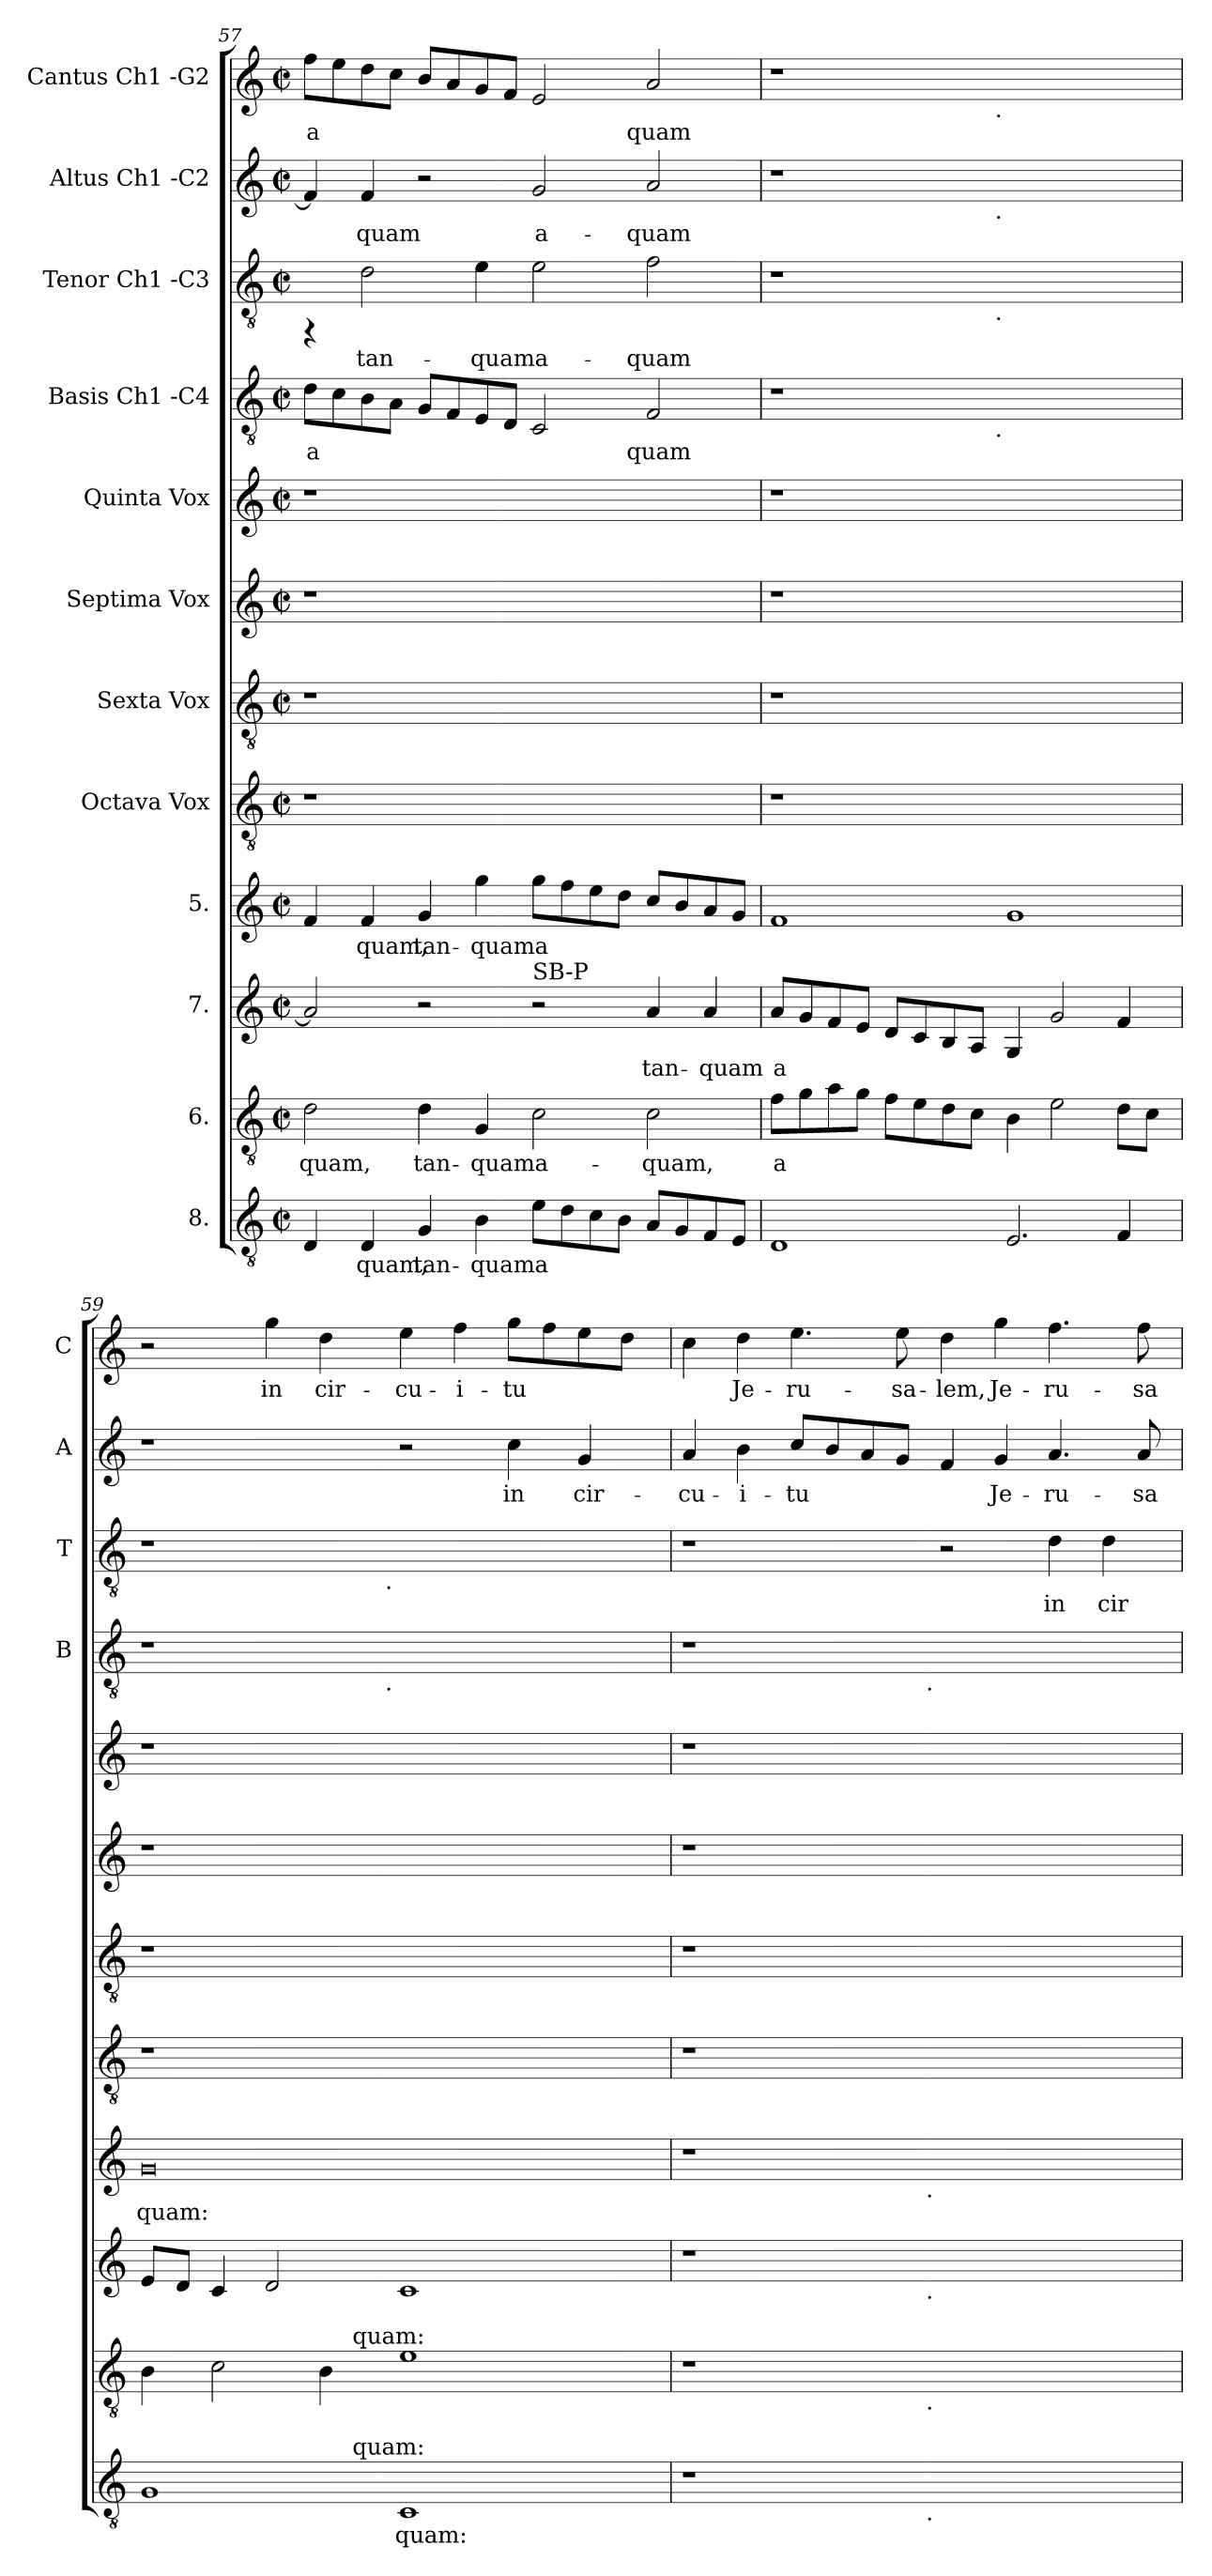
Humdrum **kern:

**kern	**text	**kern	**text	**kern	**text	**kern	**text	**kern	**kern	**kern	**kern	**kern	**text	**kern	**text	**kern	**text	**kern	**text
*part12	*part12	*part11	*part11	*part10	*part10	*part9	*part9	*part8	*part7	*part6	*part5	*part4	*part4	*part3	*part3	*part2	*part2	*part1	*part1
*staff12	*staff12	*staff11	*staff11	*staff10	*staff10	*staff9	*staff9	*staff8	*staff7	*staff6	*staff5	*staff4	*staff4	*staff3	*staff3	*staff2	*staff2	*staff1	*staff1
*I"8.	*	*I"6.	*	*I"7.	*	*I"5.	*	*I"Octava  Vox	*I"Sexta  Vox	*I"Septima  Vox	*I"Quinta  Vox	*I"Basis  Ch1 -C4	*	*I"Tenor  Ch1 -C3	*	*I"Altus  Ch1 -C2	*	*I"Cantus  Ch1 -G2	*
*	*	*	*	*	*	*	*	*	*	*	*	*I'B	*	*I'T	*	*I'A	*	*I'C	*
*clefGv2	*	*clefGv2	*	*clefG2	*	*clefG2	*	*clefGv2	*clefGv2	*clefG2	*clefG2	*clefGv2	*	*clefGv2	*	*clefG2	*	*clefG2	*
*k[]	*	*k[]	*	*k[]	*	*k[]	*	*k[]	*k[]	*k[]	*k[]	*k[]	*	*k[]	*	*k[]	*	*k[]	*
*C:	*	*C:	*	*C:	*	*C:	*	*C:	*C:	*C:	*C:	*C:	*	*C:	*	*C:	*	*C:	*
*M2/2	*	*M2/2	*	*M2/2	*	*M2/2	*	*M2/2	*M2/2	*M2/2	*M2/2	*M2/2	*	*M2/2	*	*M2/2	*	*M2/2	*
*met(c|)	*	*met(c|)	*	*met(c|)	*	*met(c|)	*	*met(c|)	*met(c|)	*met(c|)	*met(c|)	*met(c|)	*	*met(c|)	*	*met(c|)	*	*met(c|)	*
=57	=57	=57	=57	=57	=57	=57	=57	=57	=57	=57	=57	=57	=57	=57	=57	=57	=57	=57	=57
!	!LO:LY:b:cj	!	!LO:LY:b:cj	!	!LO:LY:b:cj	!	!LO:LY:b:cj	!	!	!	!	!	!LO:LY:b:cj	!	!	!	!LO:LY:b:cj	!	!LO:LY:b:cj
4D/	--	2d\	-quam,	2a/]	.	4f/	--	1r	1r	1r	1r	8d\L	a-	4rFF	.	4f/]	--	8ff\L	a-
!	!	!	!	!	!	!	!	!	!	!	!	!	!LO:LY:b:cj	!	!	!	!	!	!LO:LY:b:cj
.	.	.	.	.	.	.	.	.	.	.	.	8c\	--	.	.	.	.	8ee\	--
!	!LO:LY:b:cj	!	!	!	!	!	!LO:LY:b:cj	!	!	!	!	!	!LO:LY:b:cj	!	!LO:LY:b:cj	!	!LO:LY:b:cj	!	!LO:LY:b:cj
4D/	-quam,	.	.	.	.	4f/	-quam,	.	.	.	.	8B\	--	2d\	tan-	4f/	-quam	8dd\	--
!	!	!	!	!	!	!	!	!	!	!	!	!	!LO:LY:b:cj	!	!	!	!	!	!LO:LY:b:cj
.	.	.	.	.	.	.	.	.	.	.	.	8A\J	--	.	.	.	.	8cc\J	--
!	!LO:LY:b:cj	!	!LO:LY:b:cj	!	!	!	!LO:LY:b:cj	!	!	!	!	!	!LO:LY:b:cj	!	!	!	!	!	!LO:LY:b:cj
4G/	tan-	4d\	tan-	2r	.	4g/	tan-	.	.	.	.	8G/L	--	.	.	2r	.	8b/L	--
!	!	!	!	!	!	!	!	!	!	!	!	!	!LO:LY:b:cj	!	!	!	!	!	!LO:LY:b:cj
.	.	.	.	.	.	.	.	.	.	.	.	8F/	--	.	.	.	.	8a/	--
!	!LO:LY:b:cj	!	!LO:LY:b:cj	!	!	!	!LO:LY:b:cj	!	!	!	!	!	!LO:LY:b:cj	!	!LO:LY:b:cj	!	!	!	!LO:LY:b:cj
4B\	-quam	4G/	-quam	.	.	4gg\	-quam	.	.	.	.	8E/	--	4e\	-quam	.	.	8g/	--
!	!	!	!	!	!	!	!	!	!	!	!	!	!LO:LY:b:cj	!	!	!	!	!	!LO:LY:b:cj
.	.	.	.	.	.	.	.	.	.	.	.	8D/J	--	.	.	.	.	8f/J	--
!	!	!	!	!LO:TX:a:t=SB-P	!	!	!	!	!	!	!	!	!	!	!	!	!	!	!
!	!LO:LY:b:cj	!	!LO:LY:b:cj	!	!	!	!LO:LY:b:cj	!	!	!	!	!	!LO:LY:b:cj	!	!LO:LY:b:cj	!	!LO:LY:b:cj	!	!LO:LY:b:cj
8e\L	a-	2c\	a-	2r	.	8gg\L	a-	1ryy	1ryy	1ryy	1ryy	2C/	--	2e\	a-	2g/	a-	2e/	--
!	!LO:LY:b:cj	!	!	!	!	!	!LO:LY:b:cj	!	!	!	!	!	!	!	!	!	!	!	!
8d\	--	.	.	.	.	8ff\	--	.	.	.	.	.	.	.	.	.	.	.	.
!	!LO:LY:b:cj	!	!	!	!	!	!LO:LY:b:cj	!	!	!	!	!	!	!	!	!	!	!	!
8c\	--	.	.	.	.	8ee\	--	.	.	.	.	.	.	.	.	.	.	.	.
!	!LO:LY:b:cj	!	!	!	!	!	!LO:LY:b:cj	!	!	!	!	!	!	!	!	!	!	!	!
8B\J	--	.	.	.	.	8dd\J	--	.	.	.	.	.	.	.	.	.	.	.	.
!	!LO:LY:b:cj	!	!LO:LY:b:cj	!	!LO:LY:b:cj	!	!LO:LY:b:cj	!	!	!	!	!	!LO:LY:b:cj	!	!LO:LY:b:cj	!	!LO:LY:b:cj	!	!LO:LY:b:cj
8A/L	--	2c\	-quam,	4a/	tan-	8cc/L	--	.	.	.	.	2F/	-quam	2f\	-quam	2a/	-quam	2a/	-quam
!	!LO:LY:b:cj	!	!	!	!	!	!LO:LY:b:cj	!	!	!	!	!	!	!	!	!	!	!	!
8G/	--	.	.	.	.	8b/	--	.	.	.	.	.	.	.	.	.	.	.	.
!	!LO:LY:b:cj	!	!	!	!LO:LY:b:cj	!	!LO:LY:b:cj	!	!	!	!	!	!	!	!	!	!	!	!
8F/	--	.	.	4a/	-quam	8a/	--	.	.	.	.	.	.	.	.	.	.	.	.
!	!LO:LY:b:cj	!	!	!	!	!	!LO:LY:b:cj	!	!	!	!	!	!	!	!	!	!	!	!
8E/J	--	.	.	.	.	8g/J	--	.	.	.	.	.	.	.	.	.	.	.	.
=58	=58	=58	=58	=58	=58	=58	=58	=58	=58	=58	=58	=58	=58	=58	=58	=58	=58	=58	=58
!	!LO:LY:b:cj	!	!LO:LY:b:cj	!	!LO:LY:b:cj	!	!LO:LY:b:cj	!	!	!	!	!	!	!	!	!	!	!	!
*	*	*	*	*	*	*	*	*	*	*	*	*^	*	*^	*	*^	*	*^	*
1D	--	8f\L	a-	8a/L	a-	1f	--	1r	1r	1r	1r	1r	2ryy	.	1r	2ryy	.	1r	2ryy	.	1r	2ryy	.
!	!	!	!LO:LY:b:cj	!	!LO:LY:b:cj	!	!	!	!	!	!	!	!	!	!	!	!	!	!	!	!	!	!
.	.	8g\	--	8g/	--	.	.	.	.	.	.	.	.	.	.	.	.	.	.	.	.	.	.
!	!	!	!LO:LY:b:cj	!	!LO:LY:b:cj	!	!	!	!	!	!	!	!	!	!	!	!	!	!	!	!	!	!
.	.	8a\	--	8f/	--	.	.	.	.	.	.	.	.	.	.	.	.	.	.	.	.	.	.
!	!	!	!LO:LY:b:cj	!	!LO:LY:b:cj	!	!	!	!	!	!	!	!	!	!	!	!	!	!	!	!	!	!
.	.	8g\J	--	8e/J	--	.	.	.	.	.	.	.	.	.	.	.	.	.	.	.	.	.	.
!	!	!	!LO:LY:b:cj	!	!LO:LY:b:cj	!	!	!	!	!	!	!	!	!	!	!	!	!	!	!	!	!	!
.	.	8f\L	--	8d/L	--	.	.	.	.	.	.	.	4...ryy	.	.	4...ryy	.	.	4...ryy	.	.	4...ryy	.
!	!	!	!LO:LY:b:cj	!	!LO:LY:b:cj	!	!	!	!	!	!	!	!	!	!	!	!	!	!	!	!	!	!
.	.	8e\	--	8c/	--	.	.	.	.	.	.	.	.	.	.	.	.	.	.	.	.	.	.
!	!	!	!LO:LY:b:cj	!	!LO:LY:b:cj	!	!	!	!	!	!	!	!	!	!	!	!	!	!	!	!	!	!
.	.	8d\	--	8B/	--	.	.	.	.	.	.	.	.	.	.	.	.	.	.	.	.	.	.
!	!	!	!LO:LY:b:cj	!	!LO:LY:b:cj	!	!	!	!	!	!	!	!	!	!	!	!	!	!	!	!	!	!
.	.	8c\J	--	8A/J	--	.	.	.	.	.	.	.	.	.	.	.	.	.	.	.	.	.	.
!	!	!	!	!	!	!	!	!	!	!	!	!	!	!	!	!	!	!	!	!	!	!LO:TX:b:t=.	!
!	!	!	!	!	!	!	!	!	!	!	!	!	!	!	!	!	!	!	!LO:TX:b:t=.	!	!	!	!
!	!	!	!	!	!	!	!	!	!	!	!	!	!	!	!	!LO:TX:b:t=.	!	!	!	!	!	!	!
!	!	!	!	!	!	!	!	!	!	!	!	!	!LO:TX:b:t=.	!	!	!	!	!	!	!	!	!	!
.	.	.	.	.	.	.	.	.	.	.	.	.	1ryy	.	.	1ryy	.	.	1ryy	.	.	1ryy	.
!	!LO:LY:b:cj	!	!LO:LY:b:cj	!	!LO:LY:b:cj	!	!LO:LY:b:cj	!	!	!	!	!	!	!	!	!	!	!	!	!	!	!	!
2.E/	--	4B\	--	4G/	--	1g	--	1ryy	1ryy	1ryy	1ryy	1ryy	.	.	1ryy	.	.	1ryy	.	.	1ryy	.	.
!	!	!	!LO:LY:b:cj	!	!LO:LY:b:cj	!	!	!	!	!	!	!	!	!	!	!	!	!	!	!	!	!	!
.	.	2e\	--	2g/	--	.	.	.	.	.	.	.	.	.	.	.	.	.	.	.	.	.	.
!	!LO:LY:b:cj	!	!LO:LY:b:cj	!	!LO:LY:b:cj	!	!	!	!	!	!	!	!	!	!	!	!	!	!	!	!	!	!
4F/	--	8d\L	--	4f/	--	.	.	.	.	.	.	.	.	.	.	.	.	.	.	.	.	.	.
!	!	!	!LO:LY:b:cj	!	!	!	!	!	!	!	!	!	!	!	!	!	!	!	!	!	!	!	!
.	.	8c\J	--	.	.	.	.	.	.	.	.	.	.	.	.	.	.	.	.	.	.	.	.
.	.	.	.	.	.	.	.	.	.	.	.	.	32ryy	.	.	32ryy	.	.	32ryy	.	.	32ryy	.
!!LO:PB:g=z
=59	=59	=59	=59	=59	=59	=59	=59	=59	=59	=59	=59	=59	=59	=59	=59	=59	=59	=59	=59	=59	=59	=59	=59
!	!LO:LY:b:cj	!	!LO:LY:b:cj	!	!LO:LY:b:cj	!	!LO:LY:b:cj	!	!	!	!	!	!	!	!	!	!	!	!	!	!	!	!
*	*	*	*	*	*	*	*	*	*	*	*	*	*	*	*	*	*	*v	*v	*	*	*	*
*^	*	*^	*	*	*	*	*	*	*	*	*	*	*	*	*	*	*	*	*	*v	*v	*
1G	2ryy	--	4B\	2ryy	--	8e/L	--	0g	-quam:	1r	1r	1r	1r	1r	2ryy	.	1r	2ryy	.	1r	.	2r	.
!	!	!	!	!	!	!	!LO:LY:b:cj	!	!	!	!	!	!	!	!	!	!	!	!	!	!	!	!
.	.	.	.	.	.	8d/J	--	.	.	.	.	.	.	.	.	.	.	.	.	.	.	.	.
!	!	!	!	!	!LO:LY:b:cj	!	!LO:LY:b:cj	!	!	!	!	!	!	!	!	!	!	!	!	!	!	!	!
.	.	.	2c\	.	--	4c/	--	.	.	.	.	.	.	.	.	.	.	.	.	.	.	.	.
!	!	!	!	!	!	!	!LO:LY:b:cj	!	!	!	!	!	!	!	!	!	!	!	!	!	!	!	!LO:LY:b:cj
.	4ryy	.	.	4ryy	.	2d/	--	.	.	.	.	.	.	.	4...ryy	.	.	4...ryy	.	.	.	4gg\	in
!	!	!	!	!	!LO:LY:b:cj	!	!	!	!	!	!	!	!	!	!	!	!	!	!	!	!	!	!LO:LY:b:cj
.	16..ryy	.	4B\	16..ryy	--	.	.	.	.	.	.	.	.	.	.	.	.	.	.	.	.	4dd\	cir-
!	!	!	!	!LO:TX:a:t=quam&colon;	!	!	!	!	!	!	!	!	!	!	!	!	!	!	!	!	!	!	!
!	!LO:TX:a:t=quam&colon;	!	!	!	!	!	!	!	!	!	!	!	!	!	!	!	!	!	!	!	!	!	!
.	1ryy	.	.	1ryy	.	.	.	.	.	.	.	.	.	.	.	.	.	.	.	.	.	.	.
!	!	!	!	!	!	!	!	!	!	!	!	!	!	!	!	!	!	!LO:TX:b:t=.	!	!	!	!	!
!	!	!	!	!	!	!	!	!	!	!	!	!	!	!	!LO:TX:b:t=.	!	!	!	!	!	!	!	!
.	.	.	.	.	.	.	.	.	.	.	.	.	.	.	1ryy	.	.	1ryy	.	.	.	.	.
!	!	!LO:LY:b:cj	!	!	!LO:LY:b:cj	!	!LO:LY:b:cj	!	!	!	!	!	!	!	!	!	!	!	!	!	!	!	!LO:LY:b:cj
1C	.	-quam:	1e	.	--	1c	--	.	.	1ryy	1ryy	1ryy	1ryy	1ryy	.	.	1ryy	.	.	2r	.	4ee\	-cu-
!	!	!	!	!	!	!	!	!	!	!	!	!	!	!	!	!	!	!	!	!	!	!	!LO:LY:b:cj
.	.	.	.	.	.	.	.	.	.	.	.	.	.	.	.	.	.	.	.	.	.	4ff\	-i-
!	!	!	!	!	!	!	!	!	!	!	!	!	!	!	!	!	!	!	!	!	!LO:LY:b:cj	!	!LO:LY:b:cj
.	.	.	.	.	.	.	.	.	.	.	.	.	.	.	.	.	.	.	.	4cc\	in	8gg\L	-tu
!	!	!	!	!	!	!	!	!	!	!	!	!	!	!	!	!	!	!	!	!	!	!	!LO:LY:b:cj
.	.	.	.	.	.	.	.	.	.	.	.	.	.	.	.	.	.	.	.	.	.	8ff\	.
!	!	!	!	!	!	!	!	!	!	!	!	!	!	!	!	!	!	!	!	!	!LO:LY:b:cj	!	!LO:LY:b:cj
.	.	.	.	.	.	.	.	.	.	.	.	.	.	.	.	.	.	.	.	4g/	cir-	8ee\	.
.	8ryy	.	.	8ryy	.	.	.	.	.	.	.	.	.	.	.	.	.	.	.	.	.	.	.
!	!	!	!	!	!	!	!	!	!	!	!	!	!	!	!	!	!	!	!	!	!	!	!LO:LY:b:cj
.	.	.	.	.	.	.	.	.	.	.	.	.	.	.	.	.	.	.	.	.	.	8dd\J	.
.	.	.	.	.	.	.	.	.	.	.	.	.	.	.	32ryy	.	.	32ryy	.	.	.	.	.
.	64ryy	.	.	64ryy	.	.	.	.	.	.	.	.	.	.	.	.	.	.	.	.	.	.	.
=60	=60	=60	=60	=60	=60	=60	=60	=60	=60	=60	=60	=60	=60	=60	=60	=60	=60	=60	=60	=60	=60	=60	=60
!	!	!	!	!	!	!	!	!	!	!	!	!	!	!	!	!	!	!	!	!	!LO:LY:b:cj	!	!LO:LY:b:cj
*	*	*	*	*	*	*^	*	*^	*	*	*	*	*	*	*	*	*v	*v	*	*	*	*	*
1r	2ryy	.	1r	2ryy	.	1r	2ryy	.	1r	2ryy	.	1r	1r	1r	1r	1r	2ryy	.	1r	.	4a/	-cu-	4cc\	.
!	!	!	!	!	!	!	!	!	!	!	!	!	!	!	!	!	!	!	!	!	!	!LO:LY:b:cj	!	!LO:LY:b:cj
.	.	.	.	.	.	.	.	.	.	.	.	.	.	.	.	.	.	.	.	.	4b\	-i-	4dd\	Je-
!	!	!	!	!	!	!	!	!	!	!	!	!	!	!	!	!	!	!	!	!	!	!LO:LY:b:cj	!	!LO:LY:b:cj
.	4...ryy	.	.	4...ryy	.	.	4...ryy	.	.	4...ryy	.	.	.	.	.	.	4...ryy	.	.	.	8cc/L	-tu	4.ee\	-ru-
!	!	!	!	!	!	!	!	!	!	!	!	!	!	!	!	!	!	!	!	!	!	!LO:LY:b:cj	!	!
.	.	.	.	.	.	.	.	.	.	.	.	.	.	.	.	.	.	.	.	.	8b/	.	.	.
!	!	!	!	!	!	!	!	!	!	!	!	!	!	!	!	!	!	!	!	!	!	!LO:LY:b:cj	!	!
.	.	.	.	.	.	.	.	.	.	.	.	.	.	.	.	.	.	.	.	.	8a/	.	.	.
!	!	!	!	!	!	!	!	!	!	!	!	!	!	!	!	!	!	!	!	!	!	!LO:LY:b:cj	!	!LO:LY:b:cj
.	.	.	.	.	.	.	.	.	.	.	.	.	.	.	.	.	.	.	.	.	8g/J	.	8ee\	-sa-
!	!	!	!	!	!	!	!	!	!	!	!	!	!	!	!	!	!LO:TX:b:t=.	!	!	!	!	!	!	!
!	!	!	!	!	!	!	!	!	!	!LO:TX:b:t=.	!	!	!	!	!	!	!	!	!	!	!	!	!	!
!	!	!	!	!	!	!	!LO:TX:b:t=.	!	!	!	!	!	!	!	!	!	!	!	!	!	!	!	!	!
!	!	!	!	!LO:TX:b:t=.	!	!	!	!	!	!	!	!	!	!	!	!	!	!	!	!	!	!	!	!
!	!LO:TX:b:t=.	!	!	!	!	!	!	!	!	!	!	!	!	!	!	!	!	!	!	!	!	!	!	!
.	1ryy	.	.	1ryy	.	.	1ryy	.	.	1ryy	.	.	.	.	.	.	1ryy	.	.	.	.	.	.	.
!	!	!	!	!	!	!	!	!	!	!	!	!	!	!	!	!	!	!	!	!	!	!LO:LY:b:cj	!	!LO:LY:b:cj
1ryy	.	.	1ryy	.	.	1ryy	.	.	1ryy	.	.	1ryy	1ryy	1ryy	1ryy	1ryy	.	.	2r	.	4f/	.	4dd\	-lem,
!	!	!	!	!	!	!	!	!	!	!	!	!	!	!	!	!	!	!	!	!	!	!LO:LY:b:cj	!	!LO:LY:b:cj
.	.	.	.	.	.	.	.	.	.	.	.	.	.	.	.	.	.	.	.	.	4g/	Je-	4gg\	Je-
!	!	!	!	!	!	!	!	!	!	!	!	!	!	!	!	!	!	!	!	!LO:LY:b:cj	!	!LO:LY:b:cj	!	!LO:LY:b:cj
.	.	.	.	.	.	.	.	.	.	.	.	.	.	.	.	.	.	.	4d\	in	4.a/	-ru-	4.ff\	-ru-
!	!	!	!	!	!	!	!	!	!	!	!	!	!	!	!	!	!	!	!	!LO:LY:b:cj	!	!	!	!
.	.	.	.	.	.	.	.	.	.	.	.	.	.	.	.	.	.	.	4d\	cir-	.	.	.	.
!	!	!	!	!	!	!	!	!	!	!	!	!	!	!	!	!	!	!	!	!	!	!LO:LY:b:cj	!	!LO:LY:b:cj
.	.	.	.	.	.	.	.	.	.	.	.	.	.	.	.	.	.	.	.	.	8a/	-sa-	8ff\	-sa-
.	32ryy	.	.	32ryy	.	.	32ryy	.	.	32ryy	.	.	.	.	.	.	32ryy	.	.	.	.	.	.	.
*v	*v	*	*	*	*	*v	*v	*	*v	*v	*	*	*	*	*	*v	*v	*	*	*	*	*	*	*
*	*	*v	*v	*	*	*	*	*	*	*	*	*	*	*	*	*	*	*	*	*
=	=	=	=	=	=	=	=	=	=	=	=	=	=	=	=	=	=	=	=
*-	*-	*-	*-	*-	*-	*-	*-	*-	*-	*-	*-	*-	*-	*-	*-	*-	*-	*-	*-
